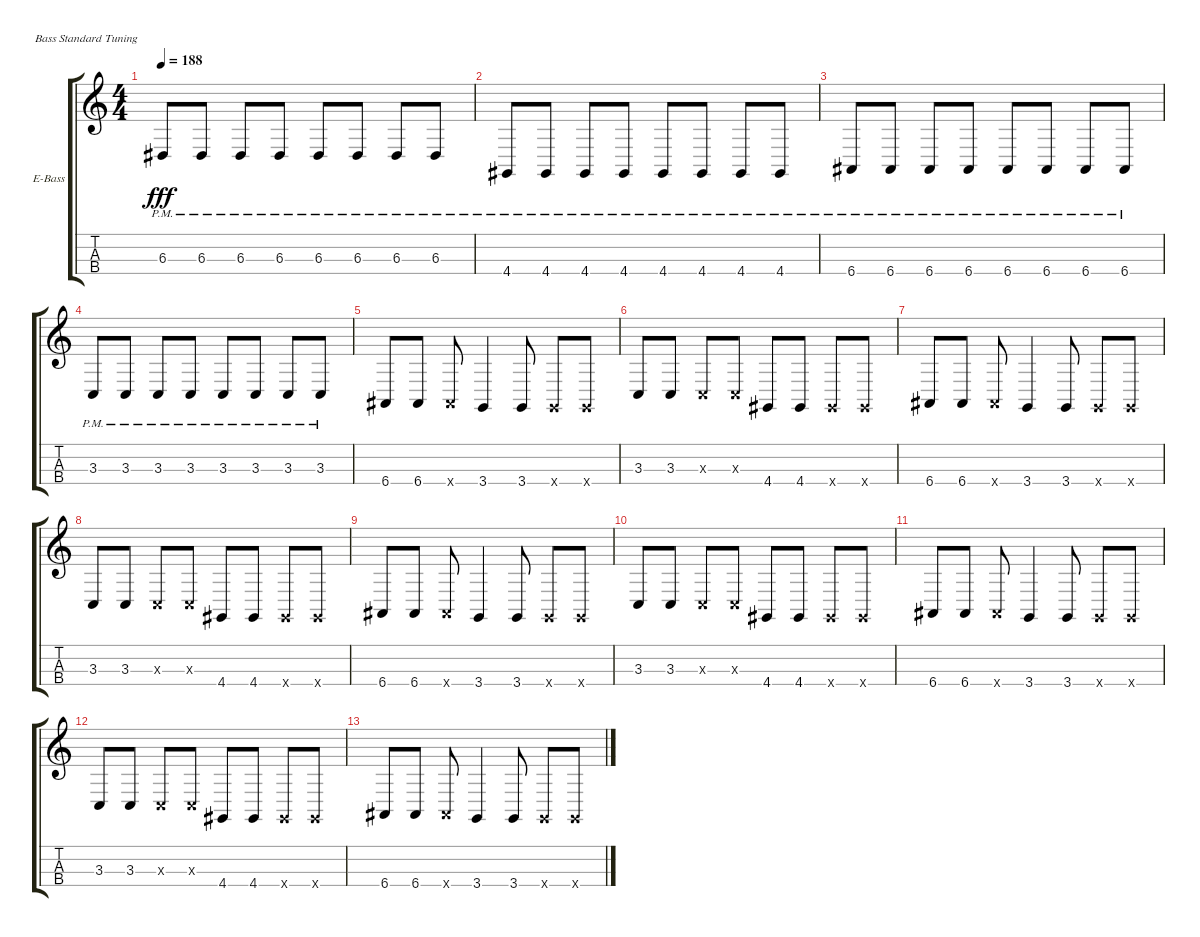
\defaultSystemsLayout 4
\bracketExtendMode groupsimilarinstruments
\firstSystemTrackNameOrientation horizontal
\otherSystemsTrackNameOrientation horizontal
\track ("Кислый" "E-Bass") {instrument electricbassfinger}
\staff {score tabs}
\tuning (G2 D2 A1 E1)
\ts (4 4)
\tempo 188
\clef g2
\ks c
6.3{pm}.8{dy fff} 6.3{pm}.8 6.3{pm}.8 6.3{pm}.8 6.3{pm}.8 6.3{pm}.8 6.3{pm}.8 6.3{pm}.8 |
4.4{pm}.8 4.4{pm}.8 4.4{pm}.8 4.4{pm}.8 4.4{pm}.8 4.4{pm}.8 4.4{pm}.8 4.4{pm}.8 |
6.4{pm}.8 6.4{pm}.8 6.4{pm}.8 6.4{pm}.8 6.4{pm}.8 6.4{pm}.8 6.4{pm}.8 6.4{pm}.8 |
3.3{pm}.8 3.3{pm}.8 3.3{pm}.8 3.3{pm}.8 3.3{pm}.8 3.3{pm}.8 3.3{pm}.8 3.3{pm}.8 |
6.4.8 6.4.8 6.4{x}.8 3.4.4 3.4.8 3.4{x}.8 3.4{x}.8 |
3.3.8 3.3.8 3.3{x}.8 3.3{x}.8 4.4.8 4.4.8 4.4{x}.8 4.4{x}.8 |
6.4.8 6.4.8 6.4{x}.8 3.4.4 3.4.8 3.4{x}.8 3.4{x}.8 |
3.3.8 3.3.8 3.3{x}.8 3.3{x}.8 4.4.8 4.4.8 4.4{x}.8 4.4{x}.8 |
6.4.8 6.4.8 6.4{x}.8 3.4.4 3.4.8 3.4{x}.8 3.4{x}.8 |
3.3.8 3.3.8 3.3{x}.8 3.3{x}.8 4.4.8 4.4.8 4.4{x}.8 4.4{x}.8 |
6.4.8 6.4.8 6.4{x}.8 3.4.4 3.4.8 3.4{x}.8 3.4{x}.8 |
3.3.8 3.3.8 3.3{x}.8 3.3{x}.8 4.4.8 4.4.8 4.4{x}.8 4.4{x}.8 |
6.4.8 6.4.8 6.4{x}.8 3.4.4 3.4.8 3.4{x}.8 3.4{x}.8
